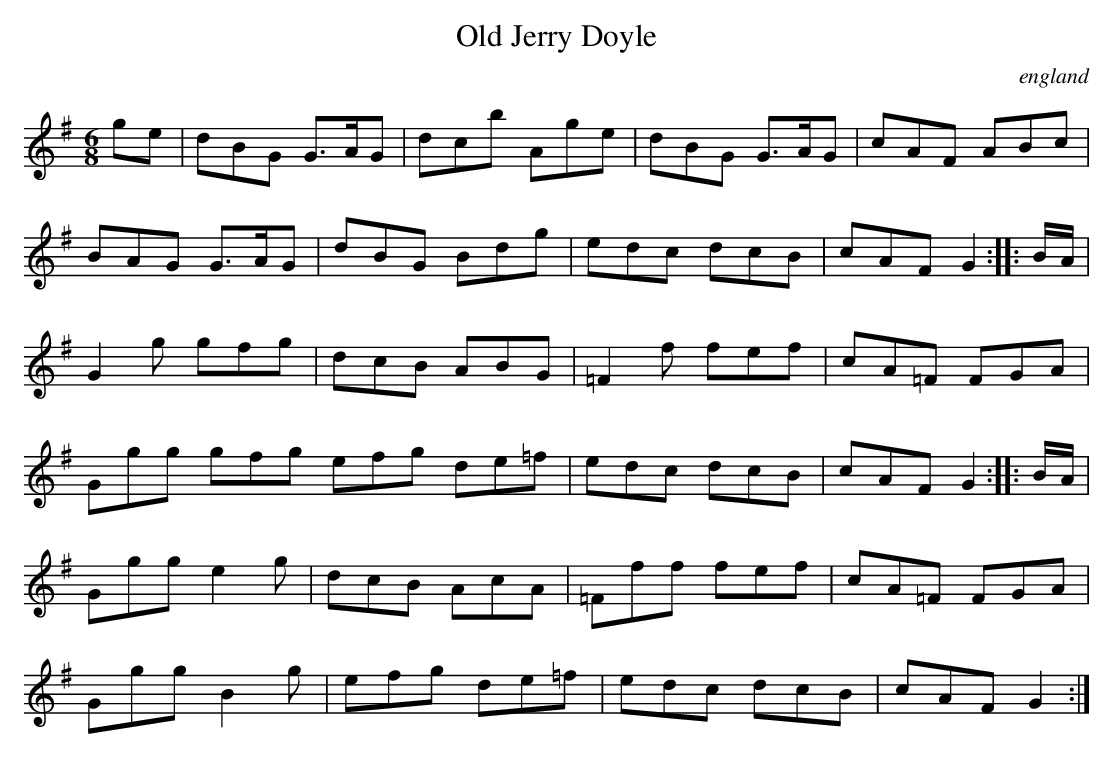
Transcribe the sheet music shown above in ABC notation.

X:1
T:Old Jerry Doyle
O:england
L:1/8
M:6/8
K:G
ge|dBG G>AG|dcb Age|dBG G>AG|cAF ABc|
BAG G>AG|dBG Bdg|edc dcB|cAF G2::B/A/|
G2 g gfg|dcB ABG|=F2 f fef|cA=F FGA|
Ggg gfg efg de=f|edc dcB|cAF G2::B/A/|
Ggg e2 g|dcB AcA|=Fff fef|cA=F FGA|
Ggg B2 g|efg de=f|edc dcB|cAF G2:|
